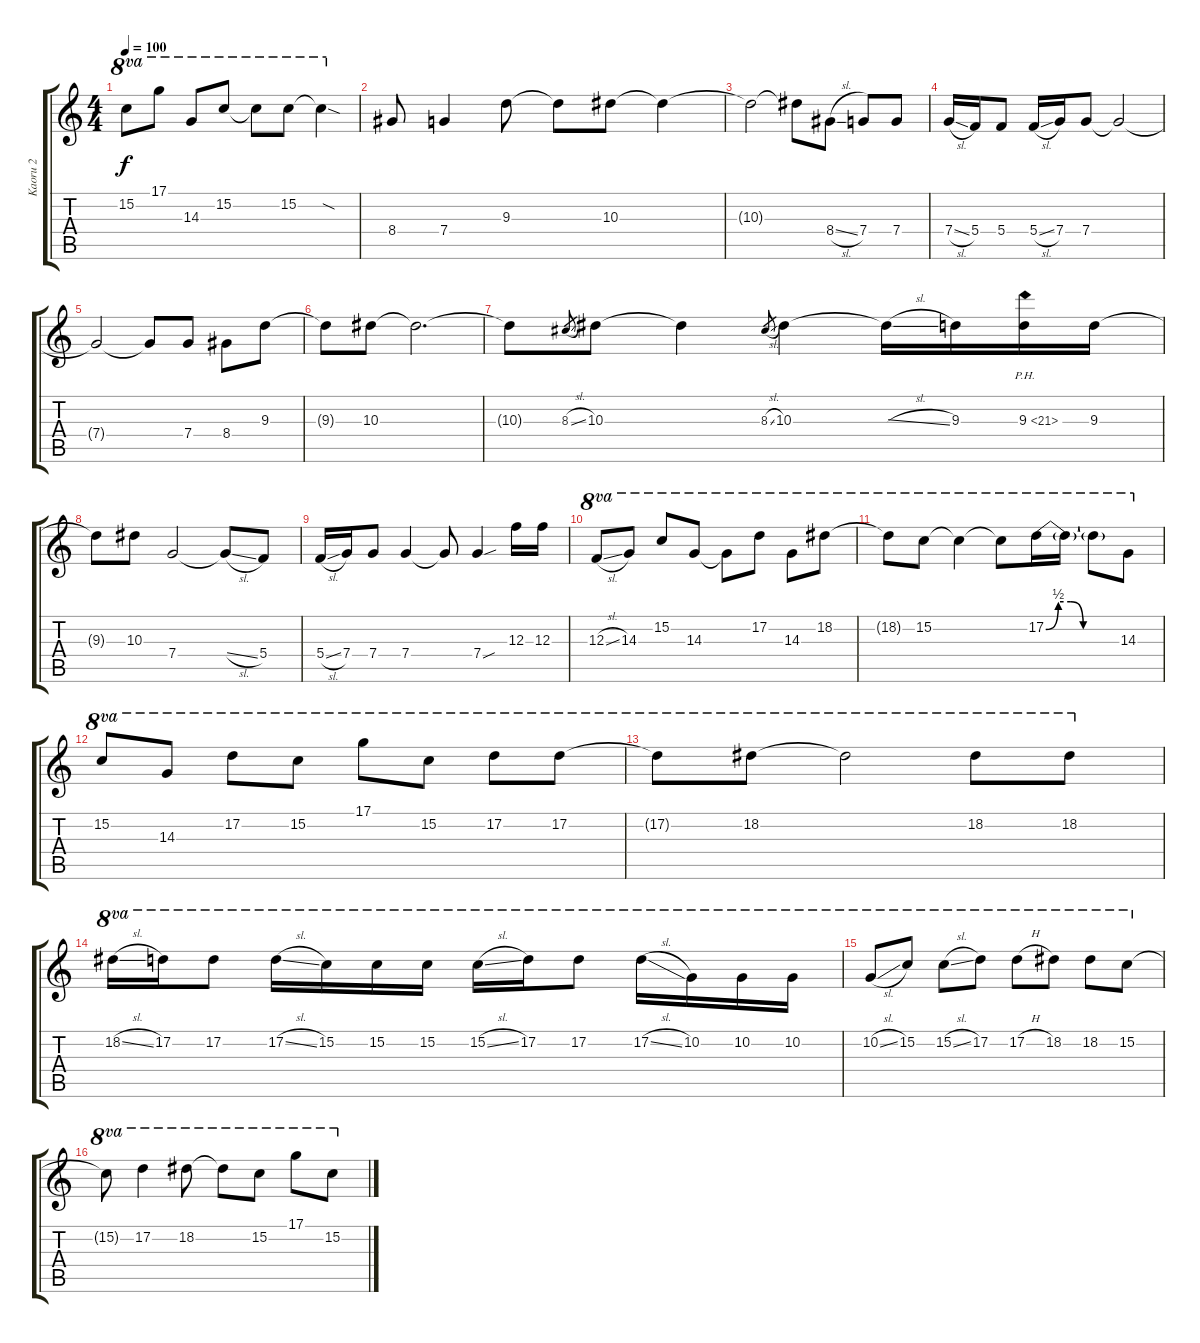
\track ("Kaoru 2" "Kaoru 2") {instrument overdrivenguitar}
\staff {score tabs}
\tuning (D4 A3 F3 C3 G2 D2) {hide}
\ts (4 4)
\tempo 100
\clef g2
\ks c
15.2{t}.8{ot 8va dy f} 17.1.8{ot 8va} 14.3.8{ot 8va} 15.2.8{ot 8va} 15.2{t}.8{ot 8va} 15.2.8{ot 8va} 15.2{sod t}.4{ot 8va} |
8.4.8 7.4.4 9.3.8 9.3{t}.8 10.3.8 10.3{t}.4 |
10.3{t}.2 10.3{t}.8 8.4{sl}.8 7.4.8 7.4.8 |
7.4{sl}.16 5.4.16 5.4.8 5.4{sl}.16 7.4.16 7.4.8 7.4{t}.2 |
7.4{t}.2 7.4{t}.8 7.4.8 8.4.8 9.3.8 |
9.3{t}.8 10.3.8 10.3{t}.2{d} |
10.3{t}.8 8.3{sl}.8{gr} 10.3.8 10.3{t}.4 8.3{sl}.8{gr} 10.3.4 10.3{sl t}.16 9.3.16 9.3{ph 12}.16 9.3.16 |
9.3{t}.8 10.3.8 7.4.2 7.4{sl t}.8 5.4.8 |
5.4{sl}.16 7.4.16 7.4.8 7.4.4 7.4{t}.8 7.4{sou}.4 12.3.16 12.3.16 |
12.3{sl}.8{ot 8va volume 5} 14.3.8{ot 8va} 15.2.8{ot 8va} 14.3.8{ot 8va} 14.3{t}.8{ot 8va} 17.2.8{ot 8va} 14.3.8{ot 8va} 18.2.8{ot 8va} |
18.2{t}.8{ot 8va} 15.2.8{ot 8va} 15.2{t}.4{ot 8va} 15.2{t}.8{ot 8va} 17.2{be (custom 0 0 10 2 20 2 30 0 60 0)}.16{ot 8va} 17.2{t}.16{ot 8va} 17.2{t}.8{ot 8va} 14.3.8{ot 8va} |
15.2.8{ot 8va} 14.3.8{ot 8va} 17.2.8{ot 8va} 15.2.8{ot 8va} 17.1.8{ot 8va} 15.2.8{ot 8va} 17.2.8{ot 8va} 17.2.8{ot 8va} |
17.2{t}.8{ot 8va} 18.2.8{ot 8va} 18.2{t}.2{ot 8va} 18.2.8{ot 8va} 18.2.8{ot 8va} |
18.2{sl}.16{ot 8va volume 0} 17.2.16{ot 8va} 17.2.8{ot 8va} 17.2{sl}.16{ot 8va} 15.2.16{ot 8va} 15.2.16{ot 8va} 15.2.16{ot 8va} 15.2{sl}.16{ot 8va} 17.2.16{ot 8va} 17.2.8{ot 8va} 17.2{sl}.16{ot 8va} 10.2.16{ot 8va} 10.2.16{ot 8va} 10.2.16{ot 8va} |
10.2{sl}.8{ot 8va} 15.2.8{ot 8va} 15.2{sl}.8{ot 8va} 17.2.8{ot 8va} 17.2{h}.8{ot 8va} 18.2.8{ot 8va} 18.2.8{ot 8va} 15.2.8{ot 8va} |
15.2{t}.8{ot 8va} 17.2.4{ot 8va} 18.2.8{ot 8va} 18.2{t}.8{ot 8va} 15.2.8{ot 8va} 17.1.8{ot 8va} 15.2.8{ot 8va}
